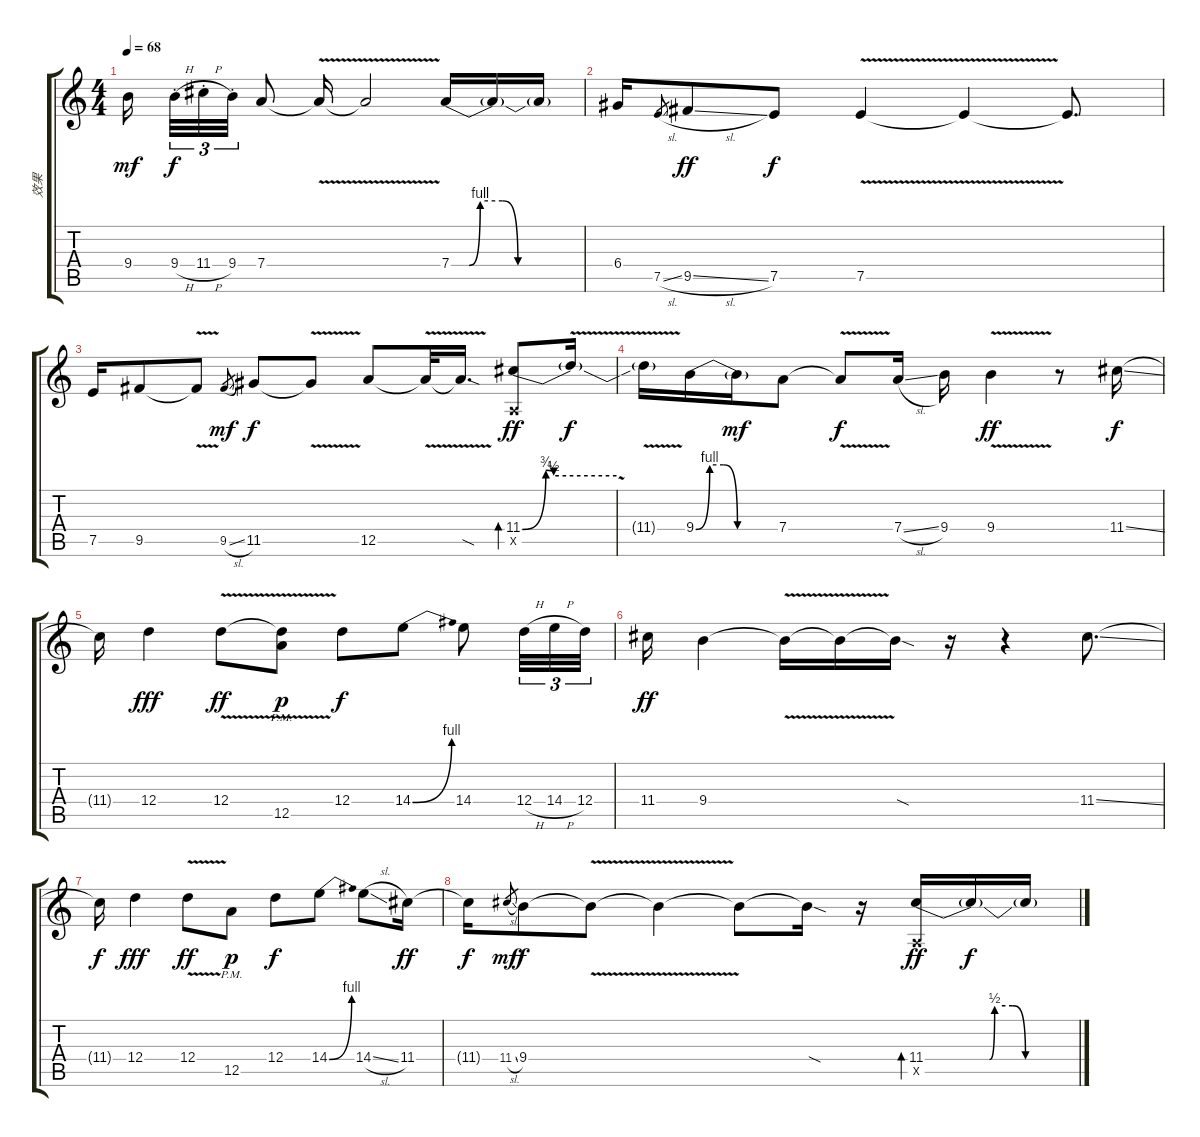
\track ("效果" "效果") {instrument overdrivenguitar}
\staff {score tabs}
\tuning (E4 B3 G3 D3 A2 E2) {hide}
\ts (4 4)
\tempo 68
\clef g2
\ks c
9.4.16{dy mf beam splitsecondary} 9.4{h st}.32{tu (3 2) dy f} 11.4{h st}.32{tu (3 2)} 9.4{st}.32{tu (3 2)} 7.4.8 7.4{v t}.16 7.4{v t}.2 7.4{be (custom 0 0 8 0 13 4 23 4 30 0 60 0)}.16 7.4{t}.16 7.4{t}.16 |
6.4.16 7.5{sl}.8{gr} 9.5{sl}.8{dy ff} 7.5.8{dy f} 7.5{v}.4 7.5{t}.4 7.5{t}.8{d} |
7.5.16 9.5.8 9.5{v t}.8 9.5{sl}.8{gr dy mf} 11.5.8{dy f} 11.5{v t}.8 12.5.8 12.5{v t}.32 12.5{sod t}.16{d} (11.4{be (custom 0 0 15 3 20 2 60 2)} 0.5{x}).8{bd 60 dy ff} 11.4{v t}.16{dy f} |
11.4{t}.16 9.4{be (custom 0 0 10 4 20 4 30 0 60 0)}.16 9.4{t}.16{dy mf} 7.4.8 7.4{v t}.8{dy f} 7.4{sl}.16 9.4.16 9.4{v}.4{dy ff} r.8 11.4{ss}.16{dy f} |
11.4{t}.16 12.4.4{dy fff} 12.4{v}.8{dy ff} (12.4{t} 12.5{pm}).8{dy p} 12.4.8{dy f} 14.4{be (bend 0 0 60 4)}.8 14.4.8 12.4{h}.32{tu (3 2)} 14.4{h}.32{tu (3 2)} 12.4.32{tu (3 2)} |
11.4.16{dy ff} 9.4.4 9.4{v t}.16 9.4{t}.16 9.4{sod t}.16 r.16 r.4 11.4{ss}.8{d} |
11.4{t}.16{dy f} 12.4.4{dy fff} 12.4{v}.8{dy ff} 12.5{pm}.8{dy p} 12.4.8{dy f} 14.4{be (bend 0 0 60 4)}.8 14.4{sl}.8 11.4.16{dy ff} |
11.4{t}.16{dy f} 11.4{sl}.8{gr dy mf} 9.4.8{dy f} 9.4{v t}.8 9.4{t}.4 9.4{t}.8 9.4{sod t}.16 r.16 (11.4{be (custom 0 0 25 0 27 2 34 2 39 0 43 0 60 0)} 0.5{x}).16{bd 120 dy ff} 11.4{t}.16{dy f} 11.4{t}.16
